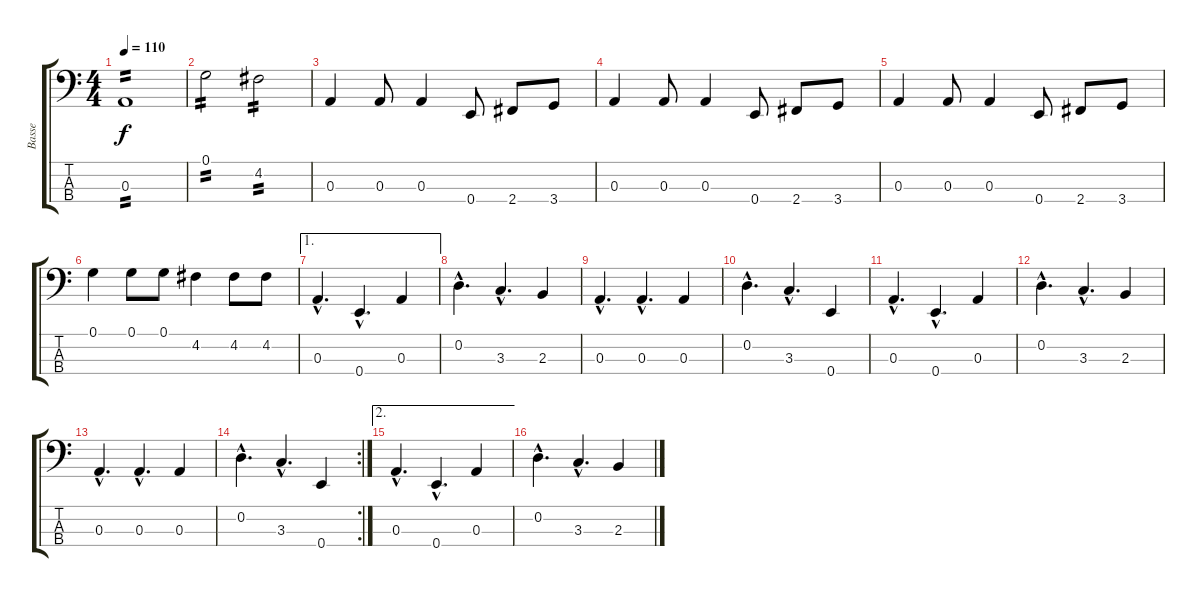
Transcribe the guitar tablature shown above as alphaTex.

\track ("Basse" "Basse") {instrument electricbassfinger}
\staff {score tabs}
\tuning (G2 D2 A1 E1) {hide}
\ts (4 4)
\tempo 110
\clef f4
\ks c
0.3.1{tp 2 dy f} |
0.1.2{tp 2} 4.2.2{tp 2} |
0.3.4 0.3.8 0.3.4 0.4.8 2.4.8 3.4.8 |
0.3.4 0.3.8 0.3.4 0.4.8 2.4.8 3.4.8 |
0.3.4 0.3.8 0.3.4 0.4.8 2.4.8 3.4.8 |
0.1.4 0.1.8 0.1.8 4.2.4 4.2.8 4.2.8 |
\ae 1
0.3{hac}.4{d} 0.4{hac}.4{d} 0.3.4 |
0.2{hac}.4{d} 3.3{hac}.4{d} 2.3.4 |
0.3{hac}.4{d} 0.3{hac}.4{d} 0.3.4 |
0.2{hac}.4{d} 3.3{hac}.4{d} 0.4.4 |
0.3{hac}.4{d} 0.4{hac}.4{d} 0.3.4 |
0.2{hac}.4{d} 3.3{hac}.4{d} 2.3.4 |
0.3{hac}.4{d} 0.3{hac}.4{d} 0.3.4 |
\rc 2
0.2{hac}.4{d} 3.3{hac}.4{d} 0.4.4 |
\ae 2
0.3{hac}.4{d} 0.4{hac}.4{d} 0.3.4 |
0.2{hac}.4{d} 3.3{hac}.4{d} 2.3.4
